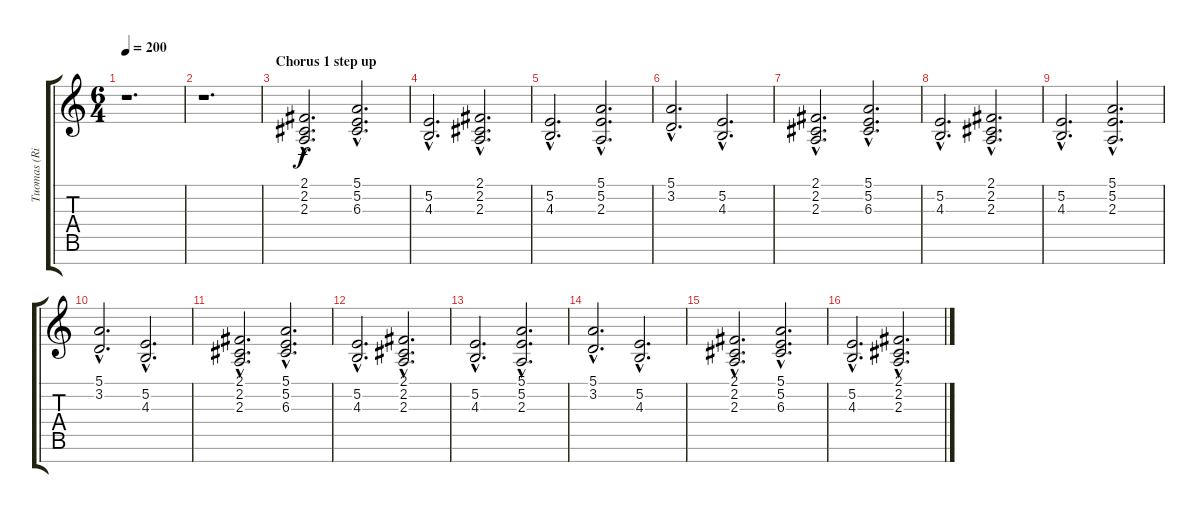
\track ("Tuomas (Right Hand)" "Tuomas (Ri") {instrument pad2warm}
\staff {score tabs}
\tuning (E4 B3 G3 D3 A2 E2 B1) {hide}
\ts (6 4)
\tempo 200
\clef g2
\ks c
r.1{d dy f} |
r.1{d} |
\section ("" "Chorus 1 step up")
(2.1{hac} 2.2{hac} 2.3{hac}).2{d} (5.1{hac} 5.2{hac} 6.3{hac}).2{d} |
(5.2{hac} 4.3{hac}).2{d} (2.1{hac} 2.2{hac} 2.3{hac}).2{d} |
(5.2{hac} 4.3{hac}).2{d} (5.1{hac} 5.2{hac} 2.3{hac}).2{d} |
(5.1{hac} 3.2{hac}).2{d} (5.2{hac} 4.3{hac}).2{d} |
(2.1{hac} 2.2{hac} 2.3{hac}).2{d} (5.1{hac} 5.2{hac} 6.3{hac}).2{d} |
(5.2{hac} 4.3{hac}).2{d} (2.1{hac} 2.2{hac} 2.3{hac}).2{d} |
(5.2{hac} 4.3{hac}).2{d} (5.1{hac} 5.2{hac} 2.3{hac}).2{d} |
(5.1{hac} 3.2{hac}).2{d} (5.2{hac} 4.3{hac}).2{d} |
(2.1{hac} 2.2{hac} 2.3{hac}).2{d} (5.1{hac} 5.2{hac} 6.3{hac}).2{d} |
(5.2{hac} 4.3{hac}).2{d} (2.1{hac} 2.2{hac} 2.3{hac}).2{d} |
(5.2{hac} 4.3{hac}).2{d} (5.1{hac} 5.2{hac} 2.3{hac}).2{d} |
(5.1{hac} 3.2{hac}).2{d} (5.2{hac} 4.3{hac}).2{d} |
(2.1{hac} 2.2{hac} 2.3{hac}).2{d} (5.1{hac} 5.2{hac} 6.3{hac}).2{d} |
(5.2{hac} 4.3{hac}).2{d} (2.1{hac} 2.2{hac} 2.3{hac}).2{d}
